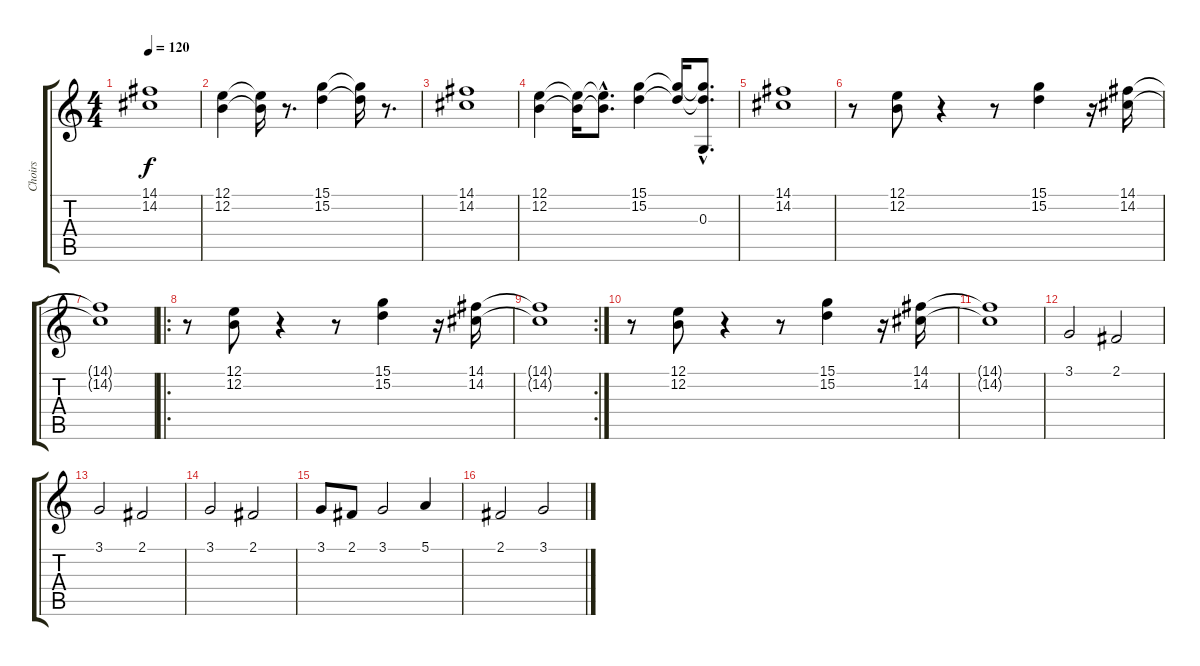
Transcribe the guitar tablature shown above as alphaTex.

\track ("Choirs" "Choirs") {instrument choiraahs}
\staff {score tabs}
\tuning (E4 B3 G3 D3 A2 E2) {hide}
\ts (4 4)
\tempo 120
\clef g2
\ks c
(14.1 14.2).1{dy f} |
(12.1 12.2).4 (12.1{t} 12.2{t}).16 r.8{d} (15.1 15.2).4 (15.1{t} 15.2{t}).16 r.8{d} |
(14.1 14.2).1 |
(12.1 12.2).4 (12.1{t} 12.2{t}).16 (12.1{hac t} 12.2{hac t}).8{d} (15.1 15.2).4 (15.1{t} 15.2{t}).16 (15.1{hac t} 15.2{hac t} 0.3{hac}).8{d} |
(14.1 14.2).1 |
r.8 (12.1 12.2).8 r.4 r.8 (15.1 15.2).4 r.16 (14.1 14.2).16 |
(14.1{t} 14.2{t}).1 |
\ro
r.8 (12.1 12.2).8 r.4 r.8 (15.1 15.2).4 r.16 (14.1 14.2).16 |
\rc 2
(14.1{t} 14.2{t}).1 |
r.8 (12.1 12.2).8 r.4 r.8 (15.1 15.2).4 r.16 (14.1 14.2).16 |
(14.1{t} 14.2{t}).1 |
3.1.2 2.1.2 |
3.1.2 2.1.2 |
3.1.2 2.1.2 |
3.1.8{volume 10} 2.1.8 3.1.2 5.1.4 |
2.1.2 3.1.2
